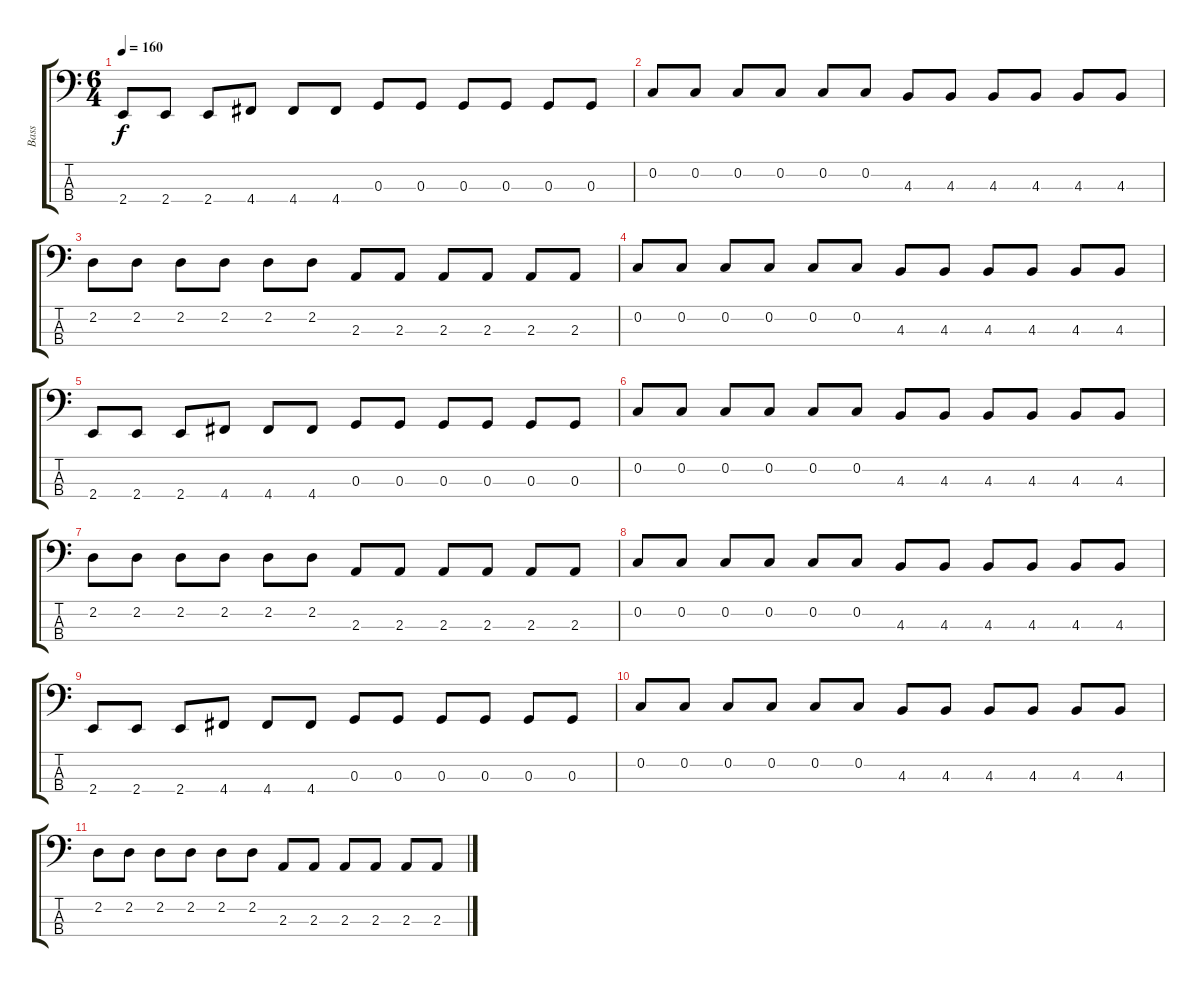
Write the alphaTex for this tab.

\track ("Bass" "Bass") {instrument electricbassfinger}
\staff {score tabs}
\tuning (F2 C2 G1 D1) {hide}
\ts (6 4)
\tempo 160
\clef f4
\ks c
2.4.8{dy f} 2.4.8 2.4.8 4.4.8 4.4.8 4.4.8 0.3.8 0.3.8 0.3.8 0.3.8 0.3.8 0.3.8 |
0.2.8 0.2.8 0.2.8 0.2.8 0.2.8 0.2.8 4.3.8 4.3.8 4.3.8 4.3.8 4.3.8 4.3.8 |
2.2.8 2.2.8 2.2.8 2.2.8 2.2.8 2.2.8 2.3.8 2.3.8 2.3.8 2.3.8 2.3.8 2.3.8 |
0.2.8 0.2.8 0.2.8 0.2.8 0.2.8 0.2.8 4.3.8 4.3.8 4.3.8 4.3.8 4.3.8 4.3.8 |
2.4.8 2.4.8 2.4.8 4.4.8 4.4.8 4.4.8 0.3.8 0.3.8 0.3.8 0.3.8 0.3.8 0.3.8 |
0.2.8 0.2.8 0.2.8 0.2.8 0.2.8 0.2.8 4.3.8 4.3.8 4.3.8 4.3.8 4.3.8 4.3.8 |
2.2.8 2.2.8 2.2.8 2.2.8 2.2.8 2.2.8 2.3.8 2.3.8 2.3.8 2.3.8 2.3.8 2.3.8 |
0.2.8 0.2.8 0.2.8 0.2.8 0.2.8 0.2.8 4.3.8 4.3.8 4.3.8 4.3.8 4.3.8 4.3.8 |
2.4.8 2.4.8 2.4.8 4.4.8 4.4.8 4.4.8 0.3.8 0.3.8 0.3.8 0.3.8 0.3.8 0.3.8 |
0.2.8 0.2.8 0.2.8 0.2.8 0.2.8 0.2.8 4.3.8 4.3.8 4.3.8 4.3.8 4.3.8 4.3.8 |
2.2.8 2.2.8 2.2.8 2.2.8 2.2.8 2.2.8 2.3.8 2.3.8 2.3.8 2.3.8 2.3.8 2.3.8
